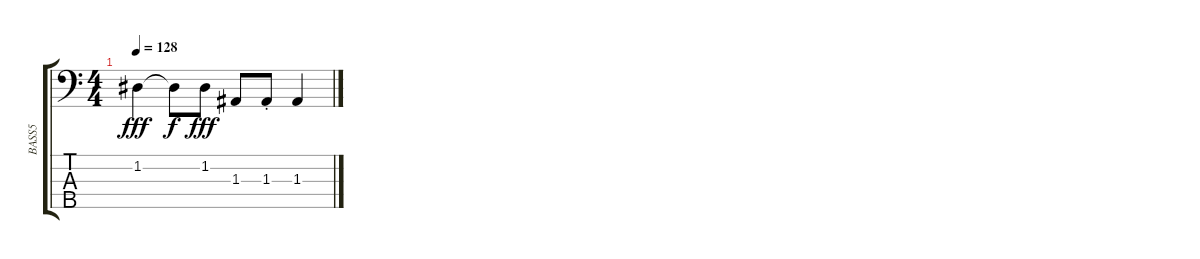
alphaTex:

\track ("BASS5" "BASS5") {instrument electricbasspick}
\staff {score tabs}
\tuning (G2 D2 A1 E1 B0) {hide}
\ts (4 4)
\tempo 128
\clef f4
\ks c
1.2.4{dy fff} 1.2{t}.8{dy f} 1.2.8{dy fff} 1.3.8 1.3{st}.8 1.3.4
